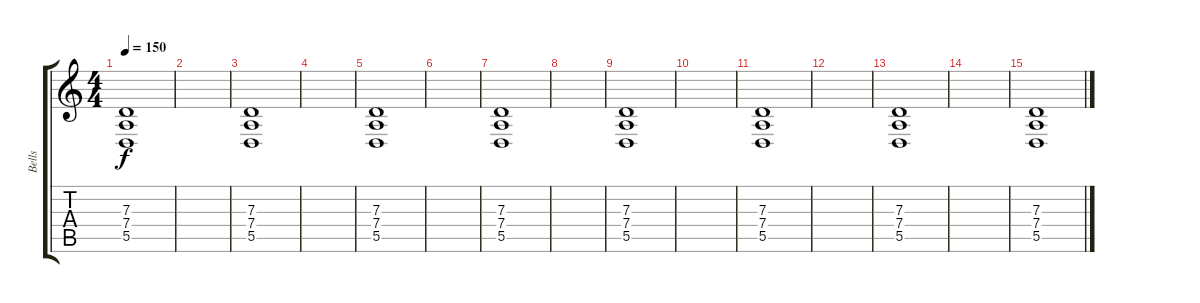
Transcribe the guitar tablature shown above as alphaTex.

\track ("Bells" "Bells") {instrument tubularbells}
\staff {score tabs}
\tuning (E4 B3 G3 D3 A2 D2) {hide}
\ts (4 4)
\tempo 150
\clef g2
\ks c
(7.3 7.4 5.5).1{dy f instrument tubularbells} |
|
(7.3 7.4 5.5).1 |
|
(7.3 7.4 5.5).1 |
|
(7.3 7.4 5.5).1 |
|
(7.3 7.4 5.5).1 |
|
(7.3 7.4 5.5).1 |
|
(7.3 7.4 5.5).1 |
|
(7.3 7.4 5.5).1
